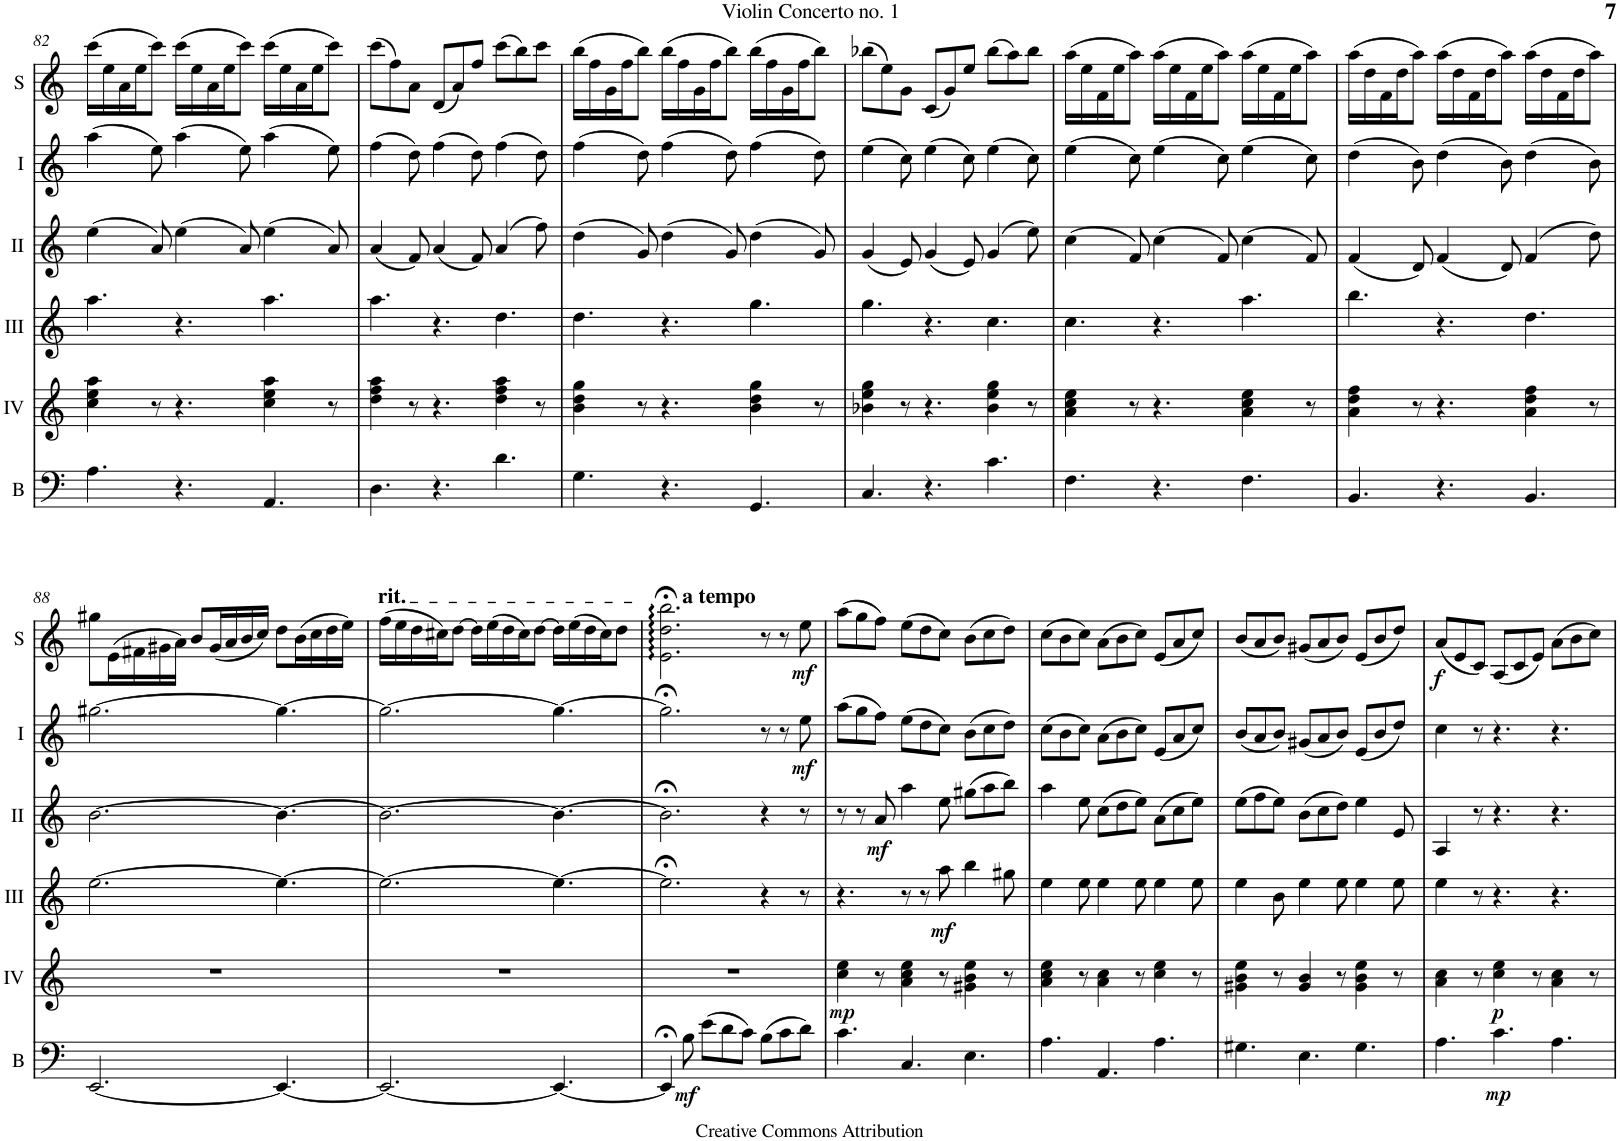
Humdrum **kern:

**kern	**dynam	**kern	**dynam	**kern	**dynam	**kern	**dynam	**kern	**dynam	**kern	**dynam
*part6	*part6	*part5	*part5	*part4	*part4	*part3	*part3	*part2	*part2	*part1	*part1
*staff6	*staff6	*staff5	*staff5	*staff4	*staff4	*staff3	*staff3	*staff2	*staff2	*staff1	*staff1
*I"Bass	*	*I"Acc. 4	*	*I"Acc. 3	*	*I"Acc. 2	*	*I"Acc. 1	*	*I"Solo	*
*I'B	*	*	*	*	*	*	*	*	*	*I'S	*
!!LO:PB:g=z
*clefF4	*	*clefG2	*	*clefG2	*	*clefG2	*	*clefG2	*	*clefG2	*
*Trd7c12	*	*Trd7c12	*	*Trd7c12	*	*	*	*	*	*	*
*k[]	*	*k[]	*	*k[]	*	*k[]	*	*k[]	*	*k[]	*
*M9/8	*	*M9/8	*	*M9/8	*	*M9/8	*	*M9/8	*	*M9/8	*
=82	=82	=82	=82	=82	=82	=82	=82	=82	=82	=82	=82
4.A\	.	4cc\ 4ee\ 4aa\	.	4.aa\	.	(4ee\	.	(4aa\	.	(16ccc\LL	.
.	.	.	.	.	.	.	.	.	.	16ee\	.
.	.	.	.	.	.	.	.	.	.	16a\	.
.	.	.	.	.	.	.	.	.	.	16ee\J	.
.	.	8r	.	.	.	8a/)	.	8ee\)	.	8ccc\J)	.
4.r	.	4.r	.	4.r	.	(4ee\	.	(4aa\	.	(16ccc\LL	.
.	.	.	.	.	.	.	.	.	.	16ee\	.
.	.	.	.	.	.	.	.	.	.	16a\	.
.	.	.	.	.	.	.	.	.	.	16ee\J	.
.	.	.	.	.	.	8a/)	.	8ee\)	.	8ccc\J)	.
4.AA/	.	4cc\ 4ee\ 4aa\	.	4.aa\	.	(4ee\	.	(4aa\	.	(16ccc\LL	.
.	.	.	.	.	.	.	.	.	.	16ee\	.
.	.	.	.	.	.	.	.	.	.	16a\	.
.	.	.	.	.	.	.	.	.	.	16ee\J	.
.	.	8r	.	.	.	8a/)	.	8ee\)	.	8ccc\J)	.
=83	=83	=83	=83	=83	=83	=83	=83	=83	=83	=83	=83
4.D\	.	4dd\ 4ff\ 4aa\	.	4.aa\	.	(4a/	.	(4ff\	.	(8ccc\L	.
.	.	.	.	.	.	.	.	.	.	8ff\)	.
.	.	8r	.	.	.	8f/)	.	8dd\)	.	8a\J	.
4.r	.	4.r	.	4.r	.	(4a/	.	(4ff\	.	(8d/L	.
.	.	.	.	.	.	.	.	.	.	8a/)	.
.	.	.	.	.	.	8f/)	.	8dd\)	.	8ff/J	.
4.d\	.	4dd\ 4ff\ 4aa\	.	4.dd\	.	(4a/	.	(4ff\	.	(8ccc\L	.
.	.	.	.	.	.	.	.	.	.	8bb\)	.
.	.	8r	.	.	.	8ff\)	.	8dd\)	.	8ccc\J	.
=84	=84	=84	=84	=84	=84	=84	=84	=84	=84	=84	=84
4.G\	.	4b\ 4dd\ 4gg\	.	4.dd\	.	(4dd\	.	(4ff\	.	(16bb\LL	.
.	.	.	.	.	.	.	.	.	.	16ff\	.
.	.	.	.	.	.	.	.	.	.	16g\	.
.	.	.	.	.	.	.	.	.	.	16ff\J	.
.	.	8r	.	.	.	8g/)	.	8dd\)	.	8bb\J)	.
4.r	.	4.r	.	4.r	.	(4dd\	.	(4ff\	.	(16bb\LL	.
.	.	.	.	.	.	.	.	.	.	16ff\	.
.	.	.	.	.	.	.	.	.	.	16g\	.
.	.	.	.	.	.	.	.	.	.	16ff\J	.
.	.	.	.	.	.	8g/)	.	8dd\)	.	8bb\J)	.
4.GG/	.	4b\ 4dd\ 4gg\	.	4.gg\	.	(4dd\	.	(4ff\	.	(16bb\LL	.
.	.	.	.	.	.	.	.	.	.	16ff\	.
.	.	.	.	.	.	.	.	.	.	16g\	.
.	.	.	.	.	.	.	.	.	.	16ff\J	.
.	.	8r	.	.	.	8g/)	.	8dd\)	.	8bb\J)	.
=85	=85	=85	=85	=85	=85	=85	=85	=85	=85	=85	=85
4.C/	.	4b-X\ 4ee\ 4gg\	.	4.gg\	.	(4g/	.	(4ee\	.	(8bb-X\L	.
.	.	.	.	.	.	.	.	.	.	8ee\)	.
.	.	8r	.	.	.	8e/)	.	8cc\)	.	8g\J	.
4.r	.	4.r	.	4.r	.	(4g/	.	(4ee\	.	(8c/L	.
.	.	.	.	.	.	.	.	.	.	8g/)	.
.	.	.	.	.	.	8e/)	.	8cc\)	.	8ee/J	.
4.c\	.	4b-\ 4ee\ 4gg\	.	4.cc\	.	(4g/	.	(4ee\	.	(8bb-\L	.
.	.	.	.	.	.	.	.	.	.	8aa\)	.
.	.	8r	.	.	.	8ee\)	.	8cc\)	.	8bb-\J	.
=86	=86	=86	=86	=86	=86	=86	=86	=86	=86	=86	=86
4.F\	.	4a\ 4cc\ 4ee\	.	4.cc\	.	(4cc\	.	(4ee\	.	(16aa\LL	.
.	.	.	.	.	.	.	.	.	.	16ee\	.
.	.	.	.	.	.	.	.	.	.	16f\	.
.	.	.	.	.	.	.	.	.	.	16ee\J	.
.	.	8r	.	.	.	8f/)	.	8cc\)	.	8aa\J)	.
4.r	.	4.r	.	4.r	.	(4cc\	.	(4ee\	.	(16aa\LL	.
.	.	.	.	.	.	.	.	.	.	16ee\	.
.	.	.	.	.	.	.	.	.	.	16f\	.
.	.	.	.	.	.	.	.	.	.	16ee\J	.
.	.	.	.	.	.	8f/)	.	8cc\)	.	8aa\J)	.
4.F\	.	4a\ 4cc\ 4ee\	.	4.aa\	.	(4cc\	.	(4ee\	.	(16aa\LL	.
.	.	.	.	.	.	.	.	.	.	16ee\	.
.	.	.	.	.	.	.	.	.	.	16f\	.
.	.	.	.	.	.	.	.	.	.	16ee\J	.
.	.	8r	.	.	.	8f/)	.	8cc\)	.	8aa\J)	.
=87	=87	=87	=87	=87	=87	=87	=87	=87	=87	=87	=87
4.BB/	.	4a\ 4dd\ 4ff\	.	4.bb\	.	(4f/	.	(4dd\	.	(16aa\LL	.
.	.	.	.	.	.	.	.	.	.	16dd\	.
.	.	.	.	.	.	.	.	.	.	16f\	.
.	.	.	.	.	.	.	.	.	.	16dd\J	.
.	.	8r	.	.	.	8d/)	.	8b\)	.	8aa\J)	.
4.r	.	4.r	.	4.r	.	(4f/	.	(4dd\	.	(16aa\LL	.
.	.	.	.	.	.	.	.	.	.	16dd\	.
.	.	.	.	.	.	.	.	.	.	16f\	.
.	.	.	.	.	.	.	.	.	.	16dd\J	.
.	.	.	.	.	.	8d/)	.	8b\)	.	8aa\J)	.
4.BB/	.	4a\ 4dd\ 4ff\	.	4.dd\	.	(4f/	.	(4dd\	.	(16aa\LL	.
.	.	.	.	.	.	.	.	.	.	16dd\	.
.	.	.	.	.	.	.	.	.	.	16f\	.
.	.	.	.	.	.	.	.	.	.	16dd\J	.
.	.	8r	.	.	.	8dd\)	.	8b\)	.	8aa\J)	.
!!LO:LB:g=z
=88	=88	=88	=88	=88	=88	=88	=88	=88	=88	=88	=88
[2.EE/	.	8%9r	.	[2.ee\	.	[2.b\	.	[2.gg#X\	.	8gg#X\L	.
.	.	.	.	.	.	.	.	.	.	(16e\L	.
.	.	.	.	.	.	.	.	.	.	16f#X\	.
.	.	.	.	.	.	.	.	.	.	16g#X\	.
.	.	.	.	.	.	.	.	.	.	16a\JJ)	.
.	.	.	.	.	.	.	.	.	.	8b/L	.
.	.	.	.	.	.	.	.	.	.	(16g#/L	.
.	.	.	.	.	.	.	.	.	.	16a/	.
.	.	.	.	.	.	.	.	.	.	16b/	.
.	.	.	.	.	.	.	.	.	.	16cc/JJ)	.
4.EE/_	.	.	.	4.ee\_	.	4.b\_	.	4.gg#\_	.	8dd\L	.
.	.	.	.	.	.	.	.	.	.	(16b\L	.
.	.	.	.	.	.	.	.	.	.	16cc\	.
.	.	.	.	.	.	.	.	.	.	16dd\	.
.	.	.	.	.	.	.	.	.	.	16ee\JJ)	.
=89	=89	=89	=89	=89	=89	=89	=89	=89	=89	=89	=89
!	!	!	!	!	!	!	!	!	!	!LO:TX:a:t=rit.	!
2.EE/_	.	8%9r	.	2.ee\_	.	2.b\_	.	2.gg#\_	.	(16ff\LL	.
.	.	.	.	.	.	.	.	.	.	16ee\	.
.	.	.	.	.	.	.	.	.	.	16dd\	.
.	.	.	.	.	.	.	.	.	.	16cc#X\J)	.
.	.	.	.	.	.	.	.	.	.	[8dd\J	.
.	.	.	.	.	.	.	.	.	.	16dd\LL]	.
.	.	.	.	.	.	.	.	.	.	(16ee\	.
.	.	.	.	.	.	.	.	.	.	16dd\	.
.	.	.	.	.	.	.	.	.	.	16cc#\J)	.
.	.	.	.	.	.	.	.	.	.	[8dd\J	.
4.EE/_	.	.	.	4.ee\_	.	4.b\_	.	4.gg#\_	.	16dd\LL]	.
.	.	.	.	.	.	.	.	.	.	(16ee\	.
.	.	.	.	.	.	.	.	.	.	16dd\	.
.	.	.	.	.	.	.	.	.	.	16cc#\J)	.
.	.	.	.	.	.	.	.	.	.	8dd\J	.
=90	=90	=90	=90	=90	=90	=90	=90	=90	=90	=90	=90
*	*	*	*	*	*	*	*	*	*	*^	*
4EE;</]	.	8%9r	.	2.ee;<\]	.	2.b;<\]	.	2.gg#;<\]	.	2.e\;< 2.dd\;< 2.bb\;<	4ryy	.
!	!	!	!	!	!	!	!	!	!	!	!LO:TX:a:B:t=a tempo	!
!	!LO:DY:b	!	!	!	!	!	!	!	!	!	!	!
8B\	mf	.	.	.	.	.	.	.	.	.	2..ryy	.
(8e\L	.	.	.	.	.	.	.	.	.	.	.	.
8d\	.	.	.	.	.	.	.	.	.	.	.	.
8c\J)	.	.	.	.	.	.	.	.	.	.	.	.
(8B\L	.	.	.	4r	.	4r	.	8r	.	8r	.	.
8c\	.	.	.	.	.	.	.	8r	.	8r	.	.
!	!	!	!	!	!	!	!	!	!LO:DY:b	!	!	!LO:DY:b
8d\J)	.	.	.	8r	.	8r	.	8ee\	mf	8ee\	.	mf
=91	=91	=91	=91	=91	=91	=91	=91	=91	=91	=91	=91	=91
!	!	!	!LO:DY:b	!	!	!	!	!	!	!	!	!
*	*	*	*	*	*	*	*	*	*	*v	*v	*
4.c\	.	4cc\ 4ee\	mp	4.r	.	8r	.	(8aa\L	.	(8aa\L	.
.	.	.	.	.	.	8r	.	8gg\	.	8gg\	.
!	!	!	!	!	!	!	!LO:DY:b	!	!	!	!
.	.	8r	.	.	.	8a/	mf	8ff\J)	.	8ff\J)	.
4.C/	.	4a\ 4cc\ 4ee\	.	8r	.	4aa\	.	(8ee\L	.	(8ee\L	.
.	.	.	.	8r	.	.	.	8dd\	.	8dd\	.
!	!	!	!	!	!LO:DY:b	!	!	!	!	!	!
.	.	8r	.	8aa\	mf	8ee\	.	8cc\J)	.	8cc\J)	.
4.E\	.	4g#X\ 4b\ 4ee\	.	4bb\	.	(8gg#X\L	.	(8b\L	.	(8b\L	.
.	.	.	.	.	.	8aa\	.	8cc\	.	8cc\	.
.	.	8r	.	8gg#X\	.	8bb\J)	.	8dd\J)	.	8dd\J)	.
=92	=92	=92	=92	=92	=92	=92	=92	=92	=92	=92	=92
4.A\	.	4a\ 4cc\ 4ee\	.	4ee\	.	4aa\	.	(8cc\L	.	(8cc\L	.
.	.	.	.	.	.	.	.	8b\	.	8b\	.
.	.	8r	.	8ee\	.	8ee\	.	8cc\J)	.	8cc\J)	.
4.AA/	.	4a\ 4cc\	.	4ee\	.	(8cc\L	.	(8a\L	.	(8a\L	.
.	.	.	.	.	.	8dd\	.	8b\	.	8b\	.
.	.	8r	.	8ee\	.	8ee\J)	.	8cc\J)	.	8cc\J)	.
4.A\	.	4cc\ 4ee\	.	4ee\	.	(8a\L	.	(8e/L	.	(8e/L	.
.	.	.	.	.	.	8cc\	.	8a/	.	8a/	.
.	.	8r	.	8ee\	.	8ee\J)	.	8cc/J)	.	8cc/J)	.
=93	=93	=93	=93	=93	=93	=93	=93	=93	=93	=93	=93
4.G#X\	.	4g#X\ 4b\ 4ee\	.	4ee\	.	(8ee\L	.	(8b/L	.	(8b/L	.
.	.	.	.	.	.	8ff\	.	8a/	.	8a/	.
.	.	8r	.	8b\	.	8ee\J)	.	8b/J)	.	8b/J)	.
4.E\	.	4g#/ 4b/	.	4ee\	.	(8b\L	.	(8g#X/L	.	(8g#X/L	.
.	.	.	.	.	.	8cc\	.	8a/	.	8a/	.
.	.	8r	.	8ee\	.	8dd\J)	.	8b/J)	.	8b/J)	.
4.G#\	.	4g#\ 4b\ 4ee\	.	4ee\	.	4ee\	.	(8e/L	.	(8e/L	.
.	.	.	.	.	.	.	.	8b/	.	8b/	.
.	.	8r	.	8ee\	.	8e/	.	8dd/J)	.	8dd/J)	.
=94	=94	=94	=94	=94	=94	=94	=94	=94	=94	=94	=94
!	!	!	!	!	!	!	!	!	!	!	!LO:DY:b
4.A\	.	4a\ 4cc\	.	4ee\	.	4A/	.	4cc\	.	(8a/L	f
.	.	.	.	.	.	.	.	.	.	8e/	.
.	.	8r	.	8r	.	8r	.	8r	.	8c/J)	.
!	!LO:DY:b	!	!LO:DY:b	!	!	!	!	!	!	!	!
4.c\	mp	4cc\ 4ee\	p	4.r	.	4.r	.	4.r	.	(8A/L	.
.	.	.	.	.	.	.	.	.	.	8c/	.
.	.	8r	.	.	.	.	.	.	.	8e/J)	.
4.A\	.	4a\ 4cc\	.	4.r	.	4.r	.	4.r	.	(8a\L	.
.	.	.	.	.	.	.	.	.	.	8b\	.
.	.	8r	.	.	.	.	.	.	.	8cc\J)	.
=	=	=	=	=	=	=	=	=	=	=	=
*-	*-	*-	*-	*-	*-	*-	*-	*-	*-	*-	*-
